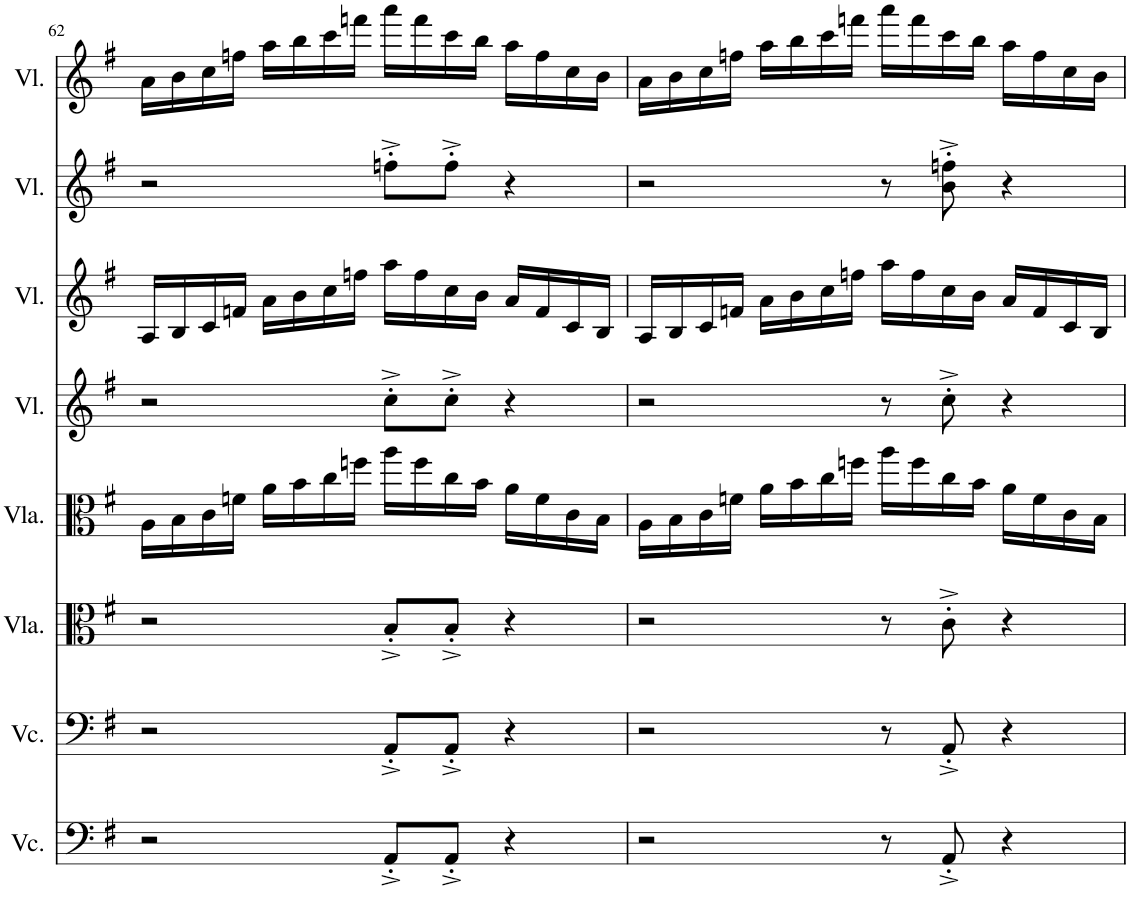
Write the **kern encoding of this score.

**kern	**kern	**kern	**kern	**kern	**kern	**kern	**kern
*part8	*part7	*part6	*part5	*part4	*part3	*part2	*part1
*staff8	*staff7	*staff6	*staff5	*staff4	*staff3	*staff2	*staff1
*I"Cello	*I"Cello	*I"Altviool	*I"Altviool	*I"Viool	*I"Viool	*I"Viool	*I"Viool
*	*	*	*	*I'Vl.	*I'Vl.	*I'Vl.	*I'Vl.
!!LO:PB:g=z
*clefF4	*clefF4	*clefC3	*clefC3	*clefG2	*clefG2	*clefG2	*clefG2
*k[f#]	*k[f#]	*k[f#]	*k[f#]	*k[f#]	*k[f#]	*k[f#]	*k[f#]
*M4/4	*M4/4	*M4/4	*M4/4	*M4/4	*M4/4	*M4/4	*M4/4
=62	=62	=62	=62	=62	=62	=62	=62
2r	2r	2r	16A\LL	2r	16A/LL	2r	16a\LL
.	.	.	16B\	.	16B/	.	16b\
.	.	.	16c\	.	16c/	.	16cc\
.	.	.	16fn\JJ	.	16fn/JJ	.	16ffn\JJ
.	.	.	16a\LL	.	16a\LL	.	16aa\LL
.	.	.	16b\	.	16b\	.	16bb\
.	.	.	16cc\	.	16cc\	.	16ccc\
.	.	.	16ffn\JJ	.	16ffn\JJ	.	16fffn\JJ
8AA'^/L	8AA'^/L	8B'^/L	16aa\LL	8cc'^\L	16aa\LL	8ffn'^\L	16aaa\LL
.	.	.	16ff\	.	16ff\	.	16fff\
8AA'^/J	8AA'^/J	8B'^/J	16cc\	8cc'^\J	16cc\	8ff'^\J	16ccc\
.	.	.	16b\JJ	.	16b\JJ	.	16bb\JJ
4r	4r	4r	16a\LL	4r	16a/LL	4r	16aa\LL
.	.	.	16f\	.	16f/	.	16ff\
.	.	.	16c\	.	16c/	.	16cc\
.	.	.	16B\JJ	.	16B/JJ	.	16b\JJ
=63	=63	=63	=63	=63	=63	=63	=63
2r	2r	2r	16A\LL	2r	16A/LL	2r	16a\LL
.	.	.	16B\	.	16B/	.	16b\
.	.	.	16c\	.	16c/	.	16cc\
.	.	.	16fn\JJ	.	16fn/JJ	.	16ffn\JJ
.	.	.	16a\LL	.	16a\LL	.	16aa\LL
.	.	.	16b\	.	16b\	.	16bb\
.	.	.	16cc\	.	16cc\	.	16ccc\
.	.	.	16ffn\JJ	.	16ffn\JJ	.	16fffn\JJ
8r	8r	8r	16aa\LL	8r	16aa\LL	8r	16aaa\LL
.	.	.	16ff\	.	16ff\	.	16fff\
8AA'^/	8AA'^/	8c'^\	16cc\	8cc'^\	16cc\	8b\'^ 8ffn\'^	16ccc\
.	.	.	16b\JJ	.	16b\JJ	.	16bb\JJ
4r	4r	4r	16a\LL	4r	16a/LL	4r	16aa\LL
.	.	.	16f\	.	16f/	.	16ff\
.	.	.	16c\	.	16c/	.	16cc\
.	.	.	16B\JJ	.	16B/JJ	.	16b\JJ
=	=	=	=	=	=	=	=
*-	*-	*-	*-	*-	*-	*-	*-
